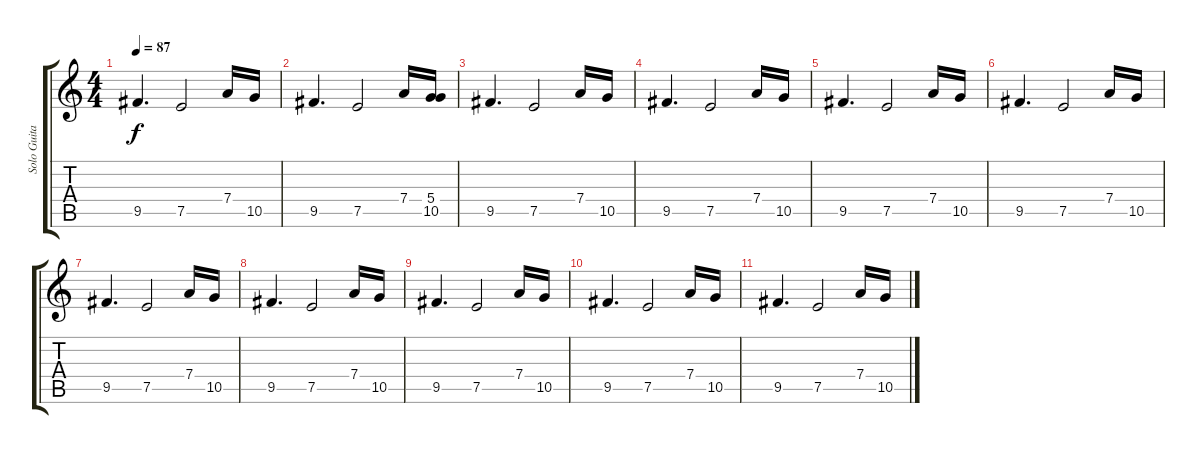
\track ("Solo Guitar" "Solo Guita") {instrument overdrivenguitar}
\staff {score tabs}
\tuning (E4 B3 G3 D3 A2 E2) {hide}
\ts (4 4)
\tempo 87
\clef g2
\ks c
9.5.4{d dy f} 7.5.2 7.4.16 10.5.16 |
9.5.4{d} 7.5.2 7.4.16 (5.4 10.5).16 |
9.5.4{d} 7.5.2 7.4.16 10.5.16 |
9.5.4{d} 7.5.2 7.4.16 10.5.16 |
9.5.4{d} 7.5.2 7.4.16 10.5.16 |
9.5.4{d} 7.5.2 7.4.16 10.5.16 |
9.5.4{d} 7.5.2 7.4.16 10.5.16 |
9.5.4{d} 7.5.2 7.4.16 10.5.16 |
9.5.4{d} 7.5.2 7.4.16 10.5.16 |
9.5.4{d} 7.5.2 7.4.16 10.5.16 |
9.5.4{d} 7.5.2 7.4.16 10.5.16
